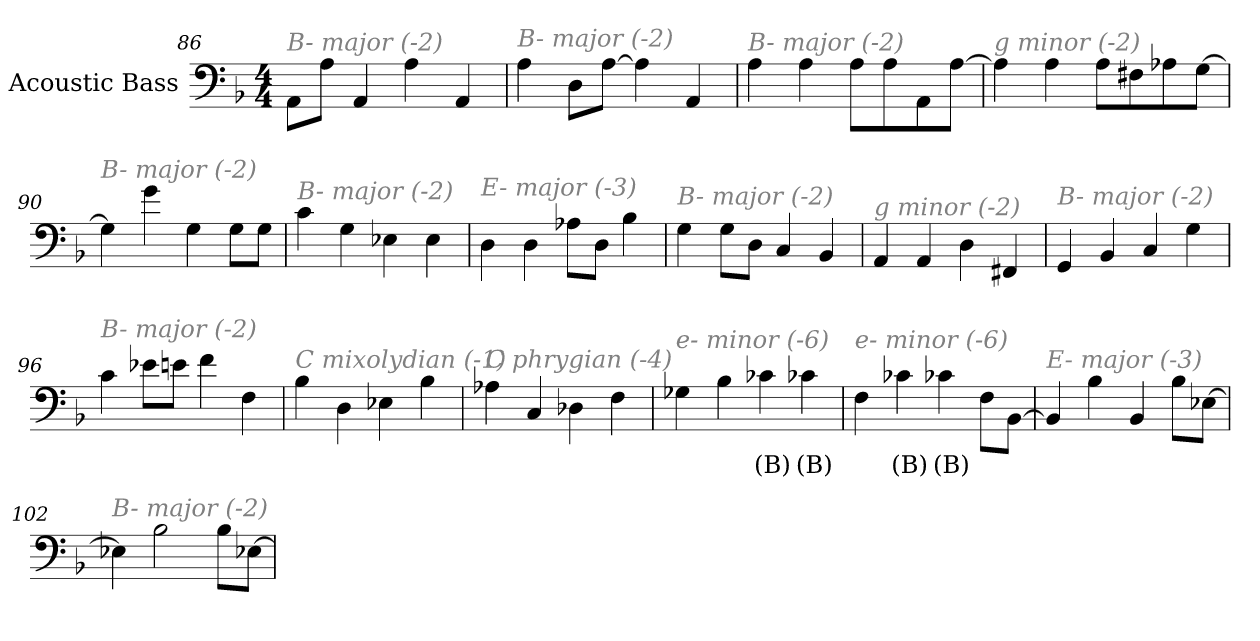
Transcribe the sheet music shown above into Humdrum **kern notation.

**kern	**text
*part1	*part1
*staff1	*staff1
*I"Acoustic Bass	*
*clefF4	*
*ITrd7c12	*
*k[b-]	*
*F:	*
*M4/4	*
=86	=86
!LO:TX:i:color=#808080:t=B- major (-2)	!
8AAAL	.
8AAJ	.
4AAA	.
4AA	.
4AAA	.
=87	=87
!LO:TX:i:color=#808080:t=B- major (-2)	!
4AA	.
8DDL	.
[8AAJ	.
4AA]	.
4AAA	.
=88	=88
!LO:TX:i:color=#808080:t=B- major (-2)	!
4AA	.
4AA	.
8AAL	.
8AA	.
8AAA	.
[8AAJ	.
=89	=89
!LO:TX:i:color=#808080:t=g minor (-2)	!
4AA]	.
4AA	.
8AAL	.
8FF#X	.
8AA-X	.
[8GGJ	.
=90	=90
!LO:TX:i:color=#808080:t=B- major (-2)	!
4GG]	.
4G	.
4GG	.
8GGL	.
8GGJ	.
=91	=91
!LO:TX:i:color=#808080:t=B- major (-2)	!
4C	.
4GG	.
4EE-X	.
4EE-	.
=92	=92
!LO:TX:i:color=#808080:t=E- major (-3)	!
4DD	.
4DD	.
8AA-XL	.
8DDJ	.
4BB-	.
=93	=93
!LO:TX:i:color=#808080:t=B- major (-2)	!
4GG	.
8GGL	.
8DDJ	.
4CC	.
4BBB-	.
=94	=94
!LO:TX:i:color=#808080:t=g minor (-2)	!
4AAA	.
4AAA	.
4DD	.
4FFF#X	.
=95	=95
!LO:TX:i:color=#808080:t=B- major (-2)	!
4GGG	.
4BBB-	.
4CC	.
4GG	.
=96	=96
!LO:TX:i:color=#808080:t=B- major (-2)	!
4C	.
8E-XL	.
8EnJ	.
4F	.
4FF	.
=97	=97
!LO:TX:i:color=#808080:t=C mixolydian (-1)	!
4BB-	.
4DD	.
4EE-X	.
4BB-	.
=98	=98
!LO:TX:i:color=#808080:t=C phrygian (-4)	!
4AA-X	.
4CC	.
4DD-X	.
4FF	.
=99	=99
!LO:TX:i:color=#808080:t=e- minor (-6)	!
4GG-X	.
4BB-	.
4C-Xi	(B)
4C-Xi	(B)
=100	=100
!LO:TX:i:color=#808080:t=e- minor (-6)	!
4FF	.
4C-Xi	(B)
4C-Xi	(B)
8FFL	.
[8BBB-J	.
=101	=101
!LO:TX:i:color=#808080:t=E- major (-3)	!
4BBB-]	.
4BB-	.
4BBB-	.
8BB-L	.
[8EE-XJ	.
=102	=102
!LO:TX:i:color=#808080:t=B- major (-2)	!
4EE-X]	.
2BB-	.
8BB-L	.
[8EE-XJ	.
=	=
*-	*-
